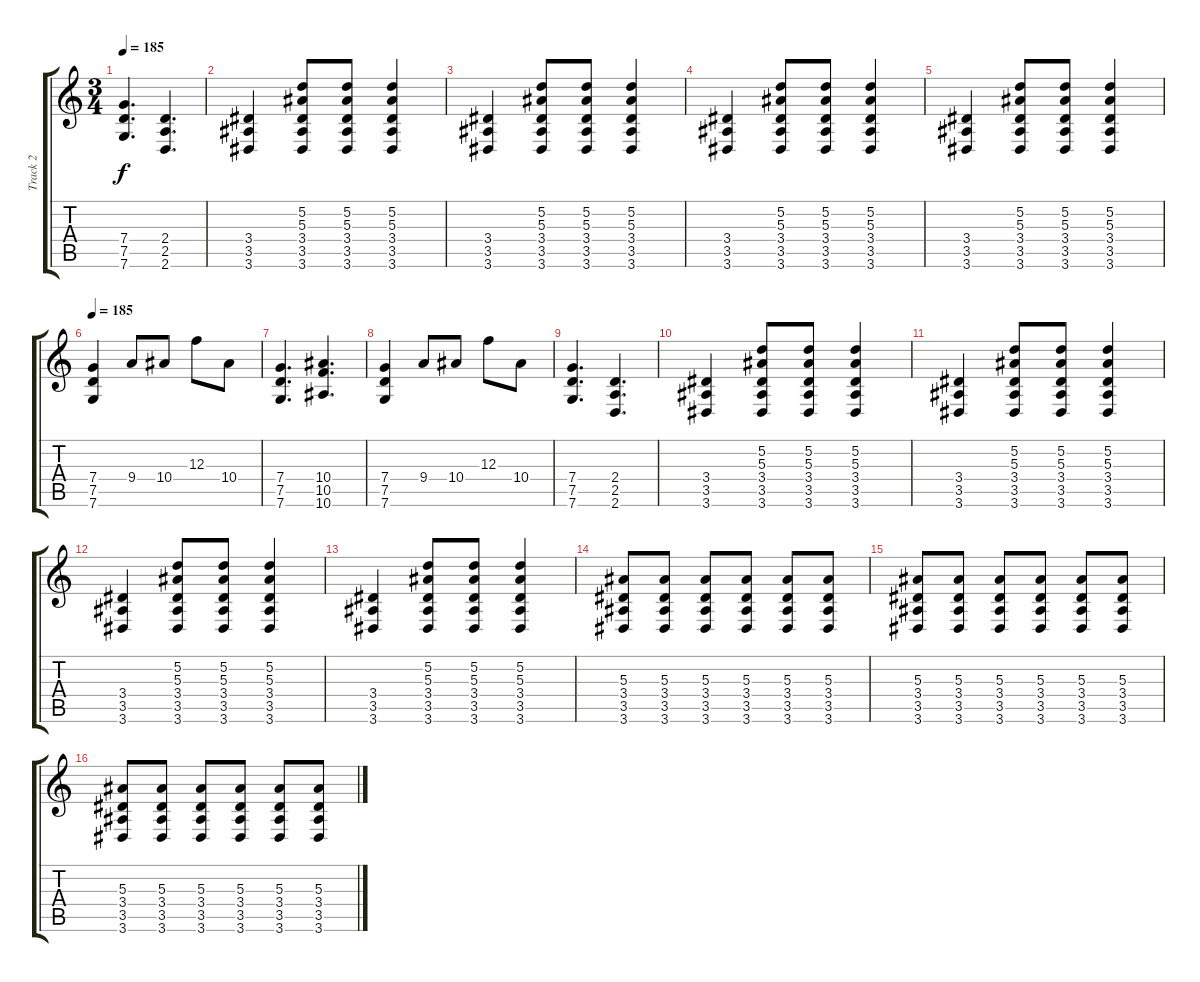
\track ("Track 2" "Track 2") {instrument distortionguitar}
\staff {score tabs}
\tuning (D4 A3 F3 C3 G2 C2) {hide}
\ts (3 4)
\tempo 185
\clef g2
\ks c
(7.4 7.5 7.6).4{d dy f} (2.4 2.5 2.6).4{d} |
(3.4 3.5 3.6).4 (5.2 5.3 3.4 3.5 3.6).8 (5.2 5.3 3.4 3.5 3.6).8 (5.2 5.3 3.4 3.5 3.6).4 |
(3.4 3.5 3.6).4 (5.2 5.3 3.4 3.5 3.6).8 (5.2 5.3 3.4 3.5 3.6).8 (5.2 5.3 3.4 3.5 3.6).4 |
(3.4 3.5 3.6).4 (5.2 5.3 3.4 3.5 3.6).8 (5.2 5.3 3.4 3.5 3.6).8 (5.2 5.3 3.4 3.5 3.6).4 |
(3.4 3.5 3.6).4 (5.2 5.3 3.4 3.5 3.6).8 (5.2 5.3 3.4 3.5 3.6).8 (5.2 5.3 3.4 3.5 3.6).4 |
\tempo 185
(7.4 7.5 7.6).4 9.4.8 10.4.8 12.3.8 10.4.8 |
(7.4 7.5 7.6).4{d} (10.4 10.5 10.6).4{d} |
(7.4 7.5 7.6).4 9.4.8 10.4.8 12.3.8 10.4.8 |
(7.4 7.5 7.6).4{d} (2.4 2.5 2.6).4{d} |
(3.4 3.5 3.6).4 (5.2 5.3 3.4 3.5 3.6).8 (5.2 5.3 3.4 3.5 3.6).8 (5.2 5.3 3.4 3.5 3.6).4 |
(3.4 3.5 3.6).4 (5.2 5.3 3.4 3.5 3.6).8 (5.2 5.3 3.4 3.5 3.6).8 (5.2 5.3 3.4 3.5 3.6).4 |
(3.4 3.5 3.6).4 (5.2 5.3 3.4 3.5 3.6).8 (5.2 5.3 3.4 3.5 3.6).8 (5.2 5.3 3.4 3.5 3.6).4 |
(3.4 3.5 3.6).4 (5.2 5.3 3.4 3.5 3.6).8 (5.2 5.3 3.4 3.5 3.6).8 (5.2 5.3 3.4 3.5 3.6).4 |
(5.3 3.4 3.5 3.6).8 (5.3 3.4 3.5 3.6).8 (5.3 3.4 3.5 3.6).8 (5.3 3.4 3.5 3.6).8 (5.3 3.4 3.5 3.6).8 (5.3 3.4 3.5 3.6).8 |
(5.3 3.4 3.5 3.6).8 (5.3 3.4 3.5 3.6).8 (5.3 3.4 3.5 3.6).8 (5.3 3.4 3.5 3.6).8 (5.3 3.4 3.5 3.6).8 (5.3 3.4 3.5 3.6).8 |
(5.3 3.4 3.5 3.6).8 (5.3 3.4 3.5 3.6).8 (5.3 3.4 3.5 3.6).8 (5.3 3.4 3.5 3.6).8 (5.3 3.4 3.5 3.6).8 (5.3 3.4 3.5 3.6).8
